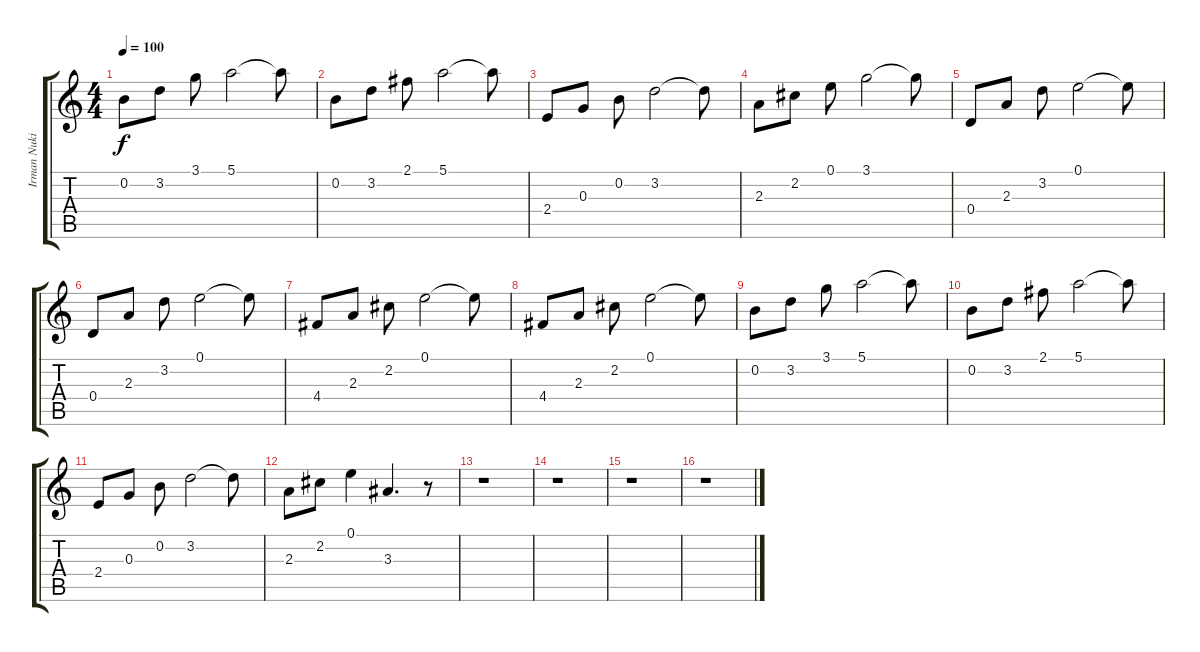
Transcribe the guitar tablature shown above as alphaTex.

\track ("Irman Nuki" "Irman Nuki") {instrument electricguitarclean}
\staff {score tabs}
\tuning (E4 B3 G3 D3 A2 E2) {hide}
\ts (4 4)
\tempo 100
\clef g2
\ks c
0.2.8{dy f} 3.2.8 3.1.8 5.1.2 5.1{t}.8 |
0.2.8 3.2.8 2.1.8 5.1.2 5.1{t}.8 |
2.4.8 0.3.8 0.2.8 3.2.2 3.2{t}.8 |
2.3.8 2.2.8 0.1.8 3.1.2 3.1{t}.8 |
0.4.8 2.3.8 3.2.8 0.1.2 0.1{t}.8 |
0.4.8 2.3.8 3.2.8 0.1.2 0.1{t}.8 |
4.4.8 2.3.8 2.2.8 0.1.2 0.1{t}.8 |
4.4.8 2.3.8 2.2.8 0.1.2 0.1{t}.8 |
0.2.8 3.2.8 3.1.8 5.1.2 5.1{t}.8 |
0.2.8 3.2.8 2.1.8 5.1.2 5.1{t}.8 |
2.4.8 0.3.8 0.2.8 3.2.2 3.2{t}.8 |
2.3.8 2.2.8 0.1.4 3.3.4{d} r.8 |
r.1 |
r.1 |
r.1 |
r.1
